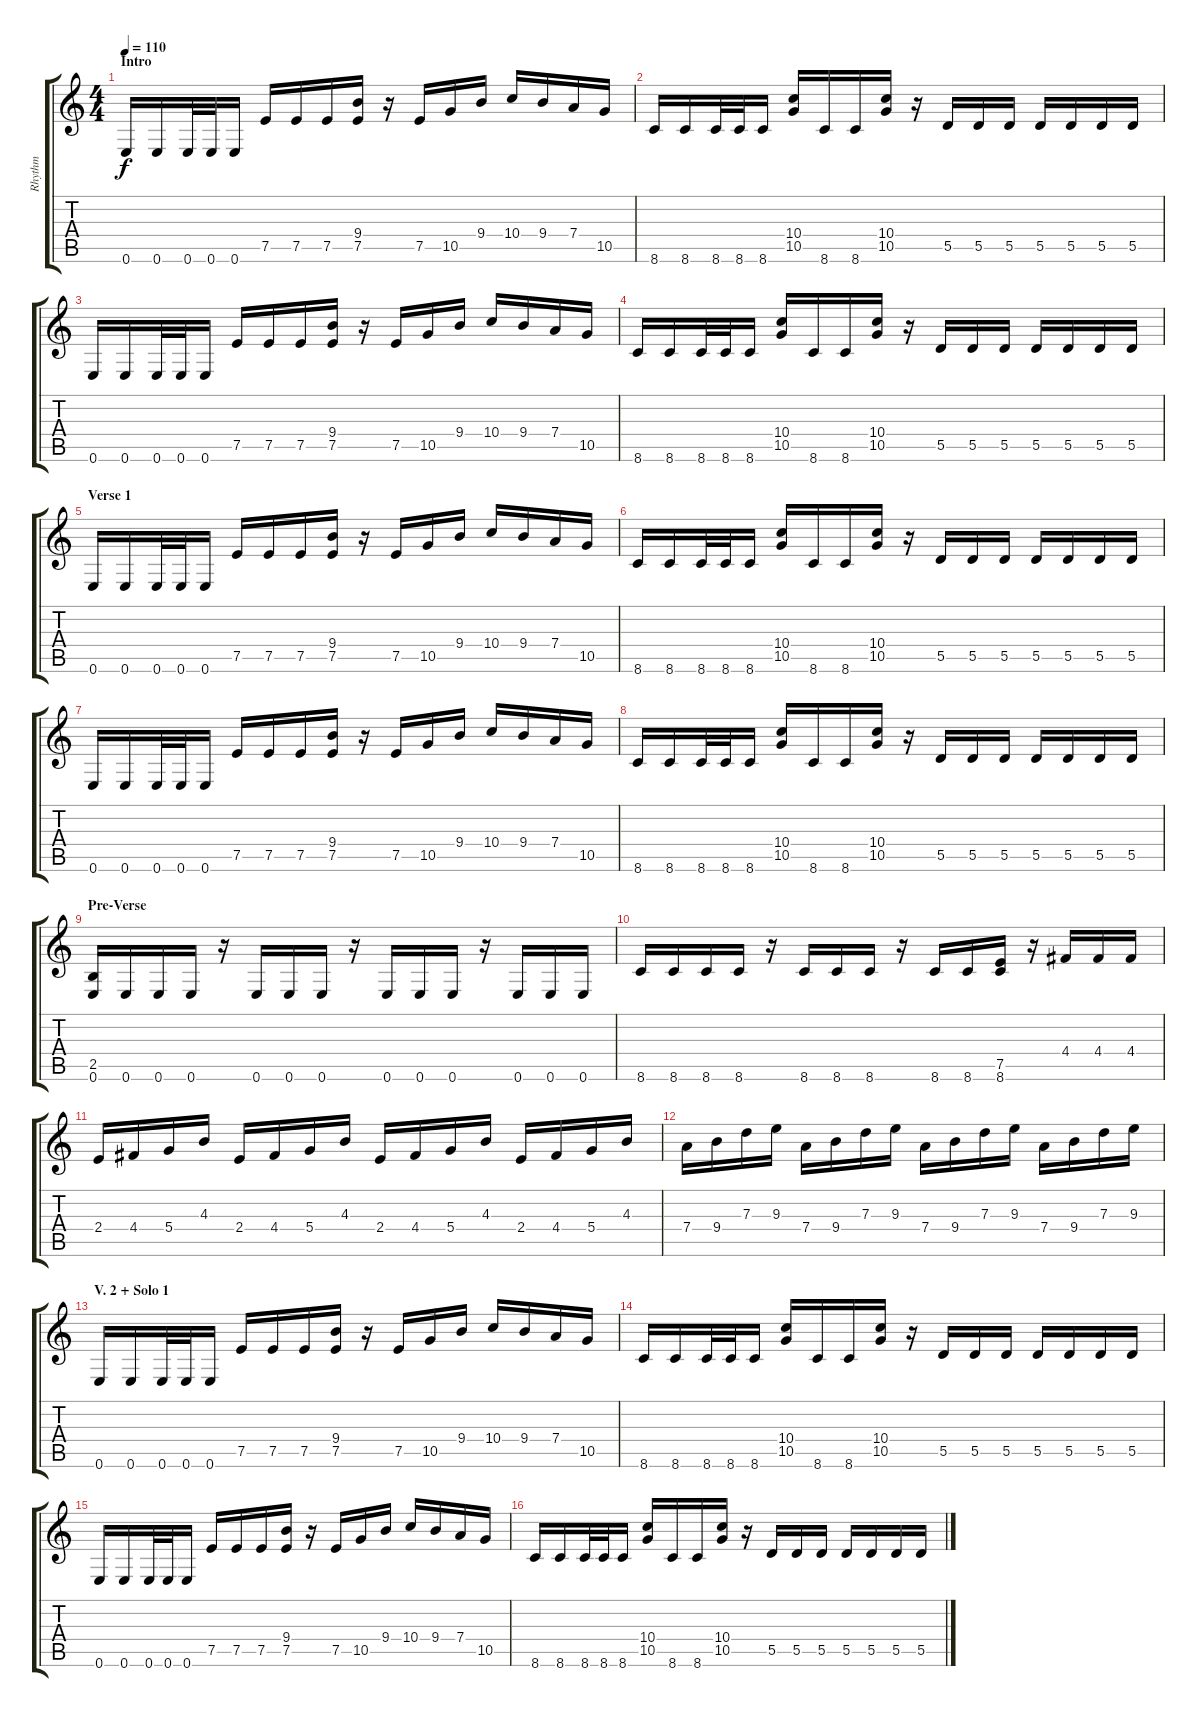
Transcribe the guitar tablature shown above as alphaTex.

\track ("Rhythm" "Rhythm") {instrument distortionguitar}
\staff {score tabs}
\tuning (E4 B3 G3 D3 A2 E2) {hide}
\ts (4 4)
\section ("" "Intro")
\tempo 110
\clef g2
\ks c
0.6.16{dy f instrument distortionguitar} 0.6.16 0.6.32 0.6.32 0.6.16 7.5.16 7.5.16 7.5.16 (9.4 7.5).16 r.16 7.5.16 10.5.16 9.4.16 10.4.16 9.4.16 7.4.16 10.5.16 |
8.6.16 8.6.16 8.6.32 8.6.32 8.6.16 (10.4 10.5).16 8.6.16 8.6.16 (10.4 10.5).16 r.16 5.5.16 5.5.16 5.5.16 5.5.16 5.5.16 5.5.16 5.5.16 |
0.6.16 0.6.16 0.6.32 0.6.32 0.6.16 7.5.16 7.5.16 7.5.16 (9.4 7.5).16 r.16 7.5.16 10.5.16 9.4.16 10.4.16 9.4.16 7.4.16 10.5.16 |
8.6.16 8.6.16 8.6.32 8.6.32 8.6.16 (10.4 10.5).16 8.6.16 8.6.16 (10.4 10.5).16 r.16 5.5.16 5.5.16 5.5.16 5.5.16 5.5.16 5.5.16 5.5.16 |
\section ("" "Verse 1")
0.6.16 0.6.16 0.6.32 0.6.32 0.6.16 7.5.16 7.5.16 7.5.16 (9.4 7.5).16 r.16 7.5.16 10.5.16 9.4.16 10.4.16 9.4.16 7.4.16 10.5.16 |
8.6.16 8.6.16 8.6.32 8.6.32 8.6.16 (10.4 10.5).16 8.6.16 8.6.16 (10.4 10.5).16 r.16 5.5.16 5.5.16 5.5.16 5.5.16 5.5.16 5.5.16 5.5.16 |
0.6.16 0.6.16 0.6.32 0.6.32 0.6.16 7.5.16 7.5.16 7.5.16 (9.4 7.5).16 r.16 7.5.16 10.5.16 9.4.16 10.4.16 9.4.16 7.4.16 10.5.16 |
8.6.16 8.6.16 8.6.32 8.6.32 8.6.16 (10.4 10.5).16 8.6.16 8.6.16 (10.4 10.5).16 r.16 5.5.16 5.5.16 5.5.16 5.5.16 5.5.16 5.5.16 5.5.16 |
\section ("" "Pre-Verse")
(2.5 0.6).16 0.6.16 0.6.16 0.6.16 r.16 0.6.16 0.6.16 0.6.16 r.16 0.6.16 0.6.16 0.6.16 r.16 0.6.16 0.6.16 0.6.16 |
8.6.16 8.6.16 8.6.16 8.6.16 r.16 8.6.16 8.6.16 8.6.16 r.16 8.6.16 8.6.16 (7.5 8.6).16 r.16 4.4.16 4.4.16 4.4.16 |
2.4.16 4.4.16 5.4.16 4.3.16 2.4.16 4.4.16 5.4.16 4.3.16 2.4.16 4.4.16 5.4.16 4.3.16 2.4.16 4.4.16 5.4.16 4.3.16 |
7.4.16 9.4.16 7.3.16 9.3.16 7.4.16 9.4.16 7.3.16 9.3.16 7.4.16 9.4.16 7.3.16 9.3.16 7.4.16 9.4.16 7.3.16 9.3.16 |
\section ("" "V. 2 + Solo 1")
0.6.16 0.6.16 0.6.32 0.6.32 0.6.16 7.5.16 7.5.16 7.5.16 (9.4 7.5).16 r.16 7.5.16 10.5.16 9.4.16 10.4.16 9.4.16 7.4.16 10.5.16 |
8.6.16 8.6.16 8.6.32 8.6.32 8.6.16 (10.4 10.5).16 8.6.16 8.6.16 (10.4 10.5).16 r.16 5.5.16 5.5.16 5.5.16 5.5.16 5.5.16 5.5.16 5.5.16 |
0.6.16 0.6.16 0.6.32 0.6.32 0.6.16 7.5.16 7.5.16 7.5.16 (9.4 7.5).16 r.16 7.5.16 10.5.16 9.4.16 10.4.16 9.4.16 7.4.16 10.5.16 |
8.6.16 8.6.16 8.6.32 8.6.32 8.6.16 (10.4 10.5).16 8.6.16 8.6.16 (10.4 10.5).16 r.16 5.5.16 5.5.16 5.5.16 5.5.16 5.5.16 5.5.16 5.5.16
